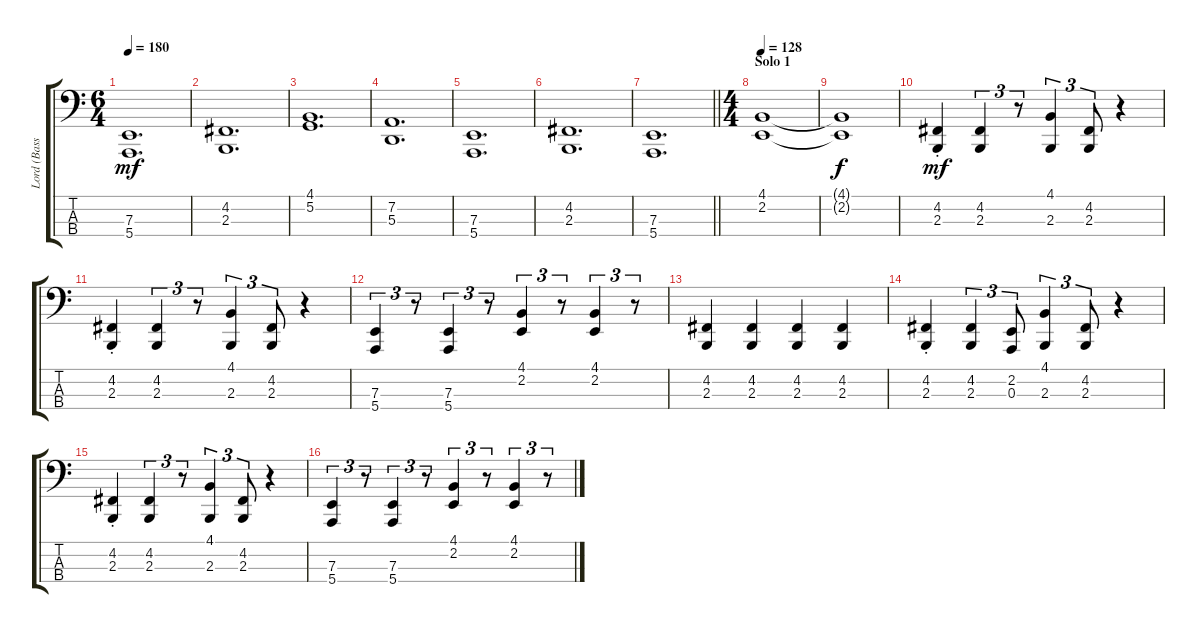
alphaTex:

\track ("Lord (Bass)" "Lord (Bass") {instrument drawbarorgan}
\staff {score tabs}
\tuning (G2 D2 A1 E1) {hide}
\ts (6 4)
\tempo 180
\clef f4
\ks c
(7.3 5.4).1{d dy mf} |
(4.2 2.3).1{d} |
(4.1 5.2).1{d} |
(7.2 5.3).1{d} |
(7.3 5.4).1{d} |
(4.2 2.3).1{d} |
\barLineRight lightlight
(7.3 5.4).1{d} |
\ts (4 4)
\section ("" "Solo 1")
\tempo 128
(4.1 2.2).1 |
(4.1{t} 2.2{t}).1{dy f} |
(4.2{st} 2.3{st}).4{dy mf volume 5 instrument oboe} (4.2 2.3).4{tu (3 2)} r.8{tu (3 2)} (4.1 2.3).4{tu (3 2)} (4.2 2.3).8{tu (3 2)} r.4 |
(4.2{st} 2.3{st}).4 (4.2 2.3).4{tu (3 2)} r.8{tu (3 2)} (4.1 2.3).4{tu (3 2)} (4.2 2.3).8{tu (3 2)} r.4 |
(7.3 5.4).4{tu (3 2)} r.8{tu (3 2)} (7.3 5.4).4{tu (3 2)} r.8{tu (3 2)} (4.1 2.2).4{tu (3 2)} r.8{tu (3 2)} (4.1 2.2).4{tu (3 2)} r.8{tu (3 2)} |
(4.2 2.3).4 (4.2 2.3).4 (4.2 2.3).4 (4.2 2.3).4 |
(4.2{st} 2.3{st}).4 (4.2 2.3).4{tu (3 2)} (2.2 0.3).8{tu (3 2)} (4.1 2.3).4{tu (3 2)} (4.2 2.3).8{tu (3 2)} r.4 |
(4.2{st} 2.3{st}).4 (4.2 2.3).4{tu (3 2)} r.8{tu (3 2)} (4.1 2.3).4{tu (3 2)} (4.2 2.3).8{tu (3 2)} r.4 |
(7.3 5.4).4{tu (3 2)} r.8{tu (3 2)} (7.3 5.4).4{tu (3 2)} r.8{tu (3 2)} (4.1 2.2).4{tu (3 2)} r.8{tu (3 2)} (4.1 2.2).4{tu (3 2)} r.8{tu (3 2)}
